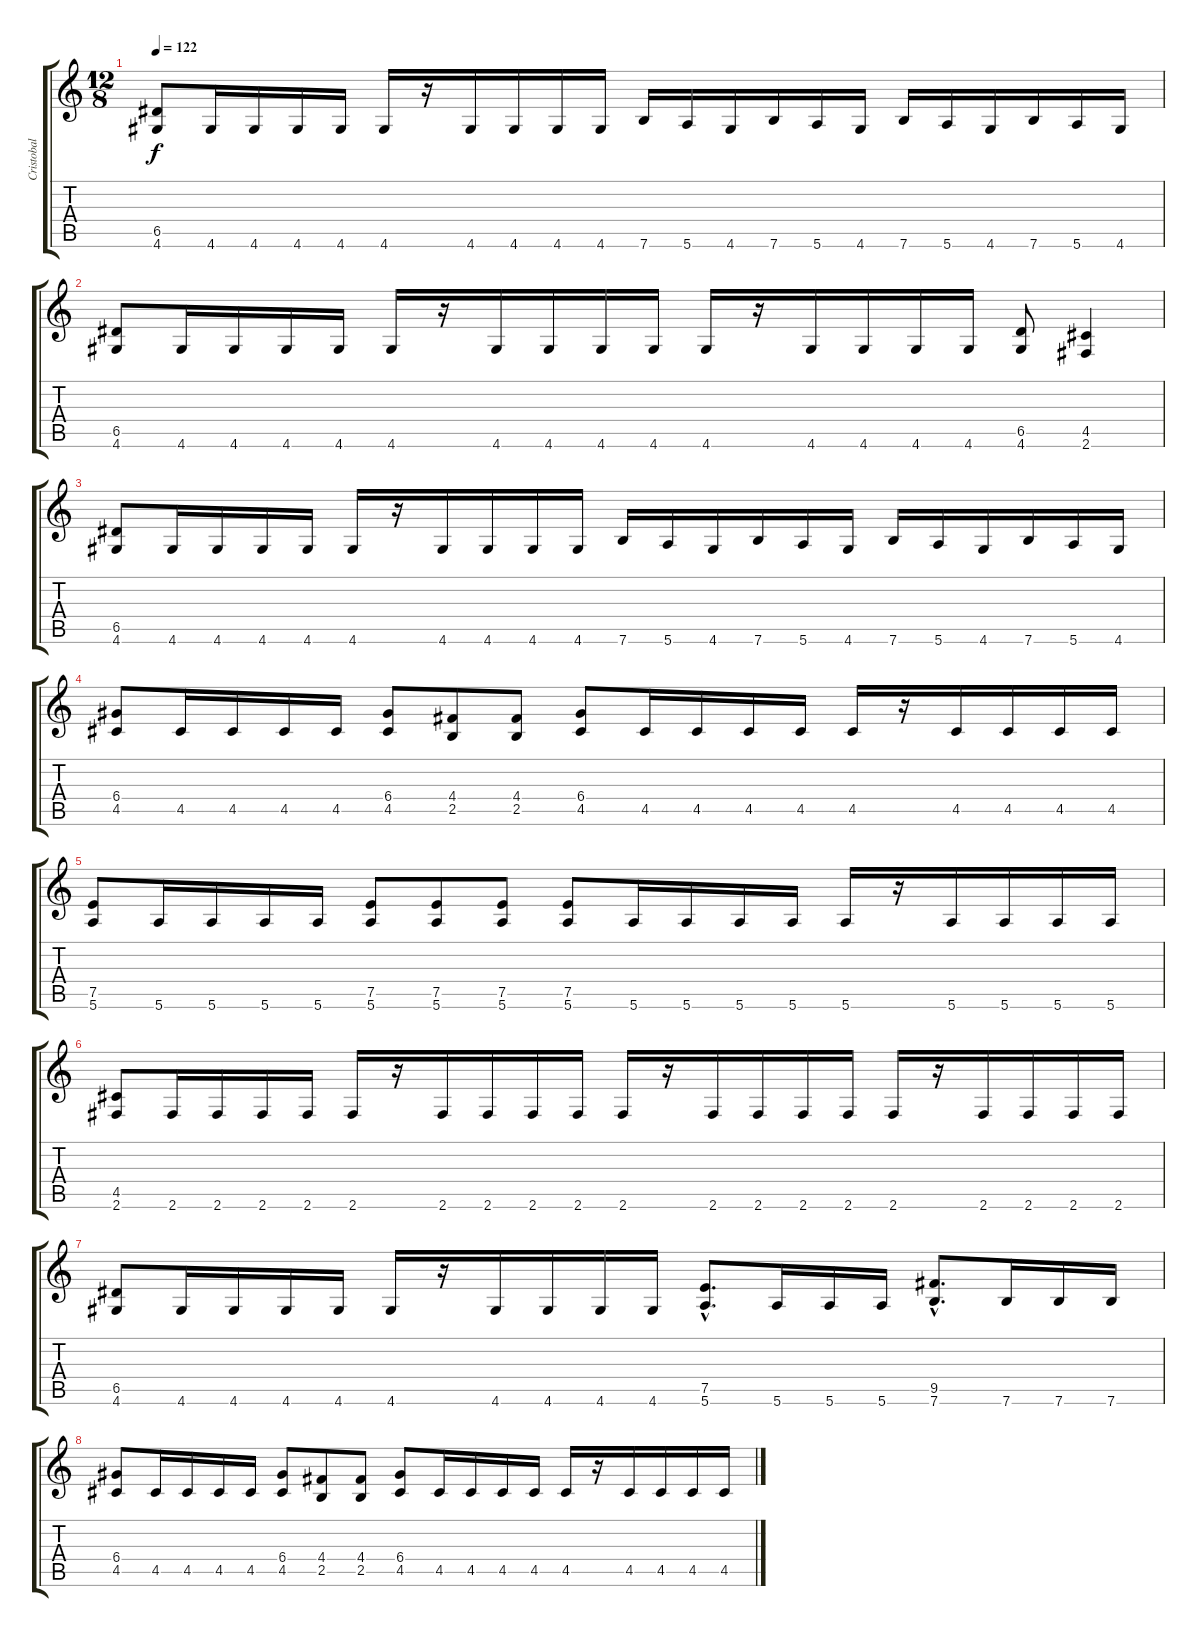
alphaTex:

\track ("Cristobal" "Cristobal") {instrument distortionguitar}
\staff {score tabs}
\tuning (E4 B3 G3 D3 A2 E2) {hide}
\ts (12 8)
\tempo 122
\clef g2
\ks c
(6.5 4.6).8{dy f} 4.6.16 4.6.16 4.6.16 4.6.16 4.6.16 r.16 4.6.16 4.6.16 4.6.16 4.6.16 7.6.16 5.6.16 4.6.16 7.6.16 5.6.16 4.6.16 7.6.16 5.6.16 4.6.16 7.6.16 5.6.16 4.6.16 |
(6.5 4.6).8 4.6.16 4.6.16 4.6.16 4.6.16 4.6.16 r.16 4.6.16 4.6.16 4.6.16 4.6.16 4.6.16 r.16 4.6.16 4.6.16 4.6.16 4.6.16 (6.5 4.6).8 (4.5 2.6).4 |
(6.5 4.6).8 4.6.16 4.6.16 4.6.16 4.6.16 4.6.16 r.16 4.6.16 4.6.16 4.6.16 4.6.16 7.6.16 5.6.16 4.6.16 7.6.16 5.6.16 4.6.16 7.6.16 5.6.16 4.6.16 7.6.16 5.6.16 4.6.16 |
(6.4 4.5).8 4.5.16 4.5.16 4.5.16 4.5.16 (6.4 4.5).8 (4.4 2.5).8 (4.4 2.5).8 (6.4 4.5).8 4.5.16 4.5.16 4.5.16 4.5.16 4.5.16 r.16 4.5.16 4.5.16 4.5.16 4.5.16 |
(7.5 5.6).8 5.6.16 5.6.16 5.6.16 5.6.16 (7.5 5.6).8 (7.5 5.6).8 (7.5 5.6).8 (7.5 5.6).8 5.6.16 5.6.16 5.6.16 5.6.16 5.6.16 r.16 5.6.16 5.6.16 5.6.16 5.6.16 |
(4.5 2.6).8 2.6.16 2.6.16 2.6.16 2.6.16 2.6.16 r.16 2.6.16 2.6.16 2.6.16 2.6.16 2.6.16 r.16 2.6.16 2.6.16 2.6.16 2.6.16 2.6.16 r.16 2.6.16 2.6.16 2.6.16 2.6.16 |
(6.5 4.6).8 4.6.16 4.6.16 4.6.16 4.6.16 4.6.16 r.16 4.6.16 4.6.16 4.6.16 4.6.16 (7.5{hac} 5.6{hac}).8{d} 5.6.16 5.6.16 5.6.16 (9.5{hac} 7.6{hac}).8{d} 7.6.16 7.6.16 7.6.16 |
(6.4 4.5).8 4.5.16 4.5.16 4.5.16 4.5.16 (6.4 4.5).8 (4.4 2.5).8 (4.4 2.5).8 (6.4 4.5).8 4.5.16 4.5.16 4.5.16 4.5.16 4.5.16 r.16 4.5.16 4.5.16 4.5.16 4.5.16
